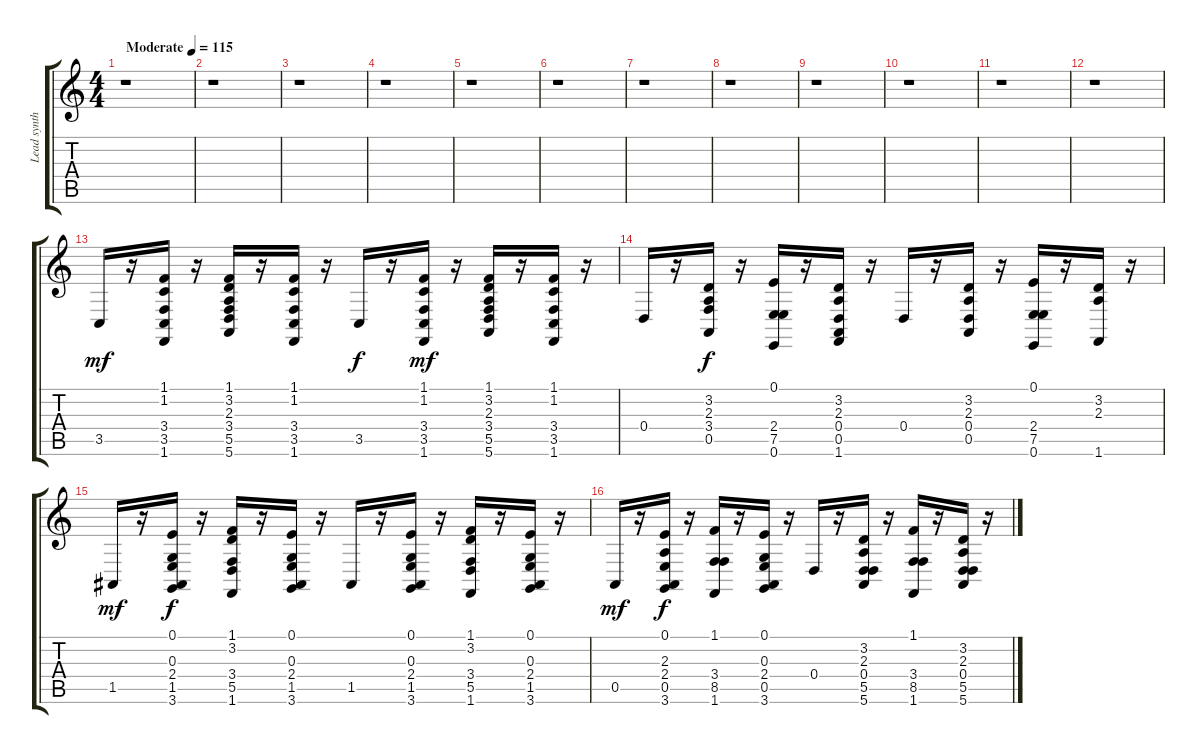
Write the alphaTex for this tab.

\track ("Lead synth" "Lead synth") {instrument churchorgan}
\staff {score tabs}
\tuning (E4 B3 G3 D3 A2 E2) {hide}
\ts (4 4)
\tempo (115 "Moderate")
\clef g2
\ks c
r.1{dy mf instrument churchorgan} |
r.1 |
r.1 |
r.1 |
r.1 |
r.1 |
r.1 |
r.1 |
r.1 |
r.1 |
r.1 |
r.1 |
3.5.16 r.16 (1.1 1.2 3.4 3.5 1.6).16 r.16 (1.1 3.2 2.3 3.4 5.5 5.6).16 r.16 (1.1 1.2 3.4 3.5 1.6).16 r.16 3.5.16{dy f} r.16 (1.1 1.2 3.4 3.5 1.6).16{dy mf} r.16 (1.1 3.2 2.3 3.4 5.5 5.6).16 r.16 (1.1 1.2 3.4 3.5 1.6).16 r.16 |
0.4.16 r.16 (3.2 2.3 3.4 0.5).16{dy f} r.16 (0.1 2.4 7.5 0.6).16 r.16 (3.2 2.3 0.4 0.5 1.6).16 r.16 0.4.16 r.16 (3.2 2.3 0.4 0.5).16 r.16 (0.1 2.4 7.5 0.6).16 r.16 (3.2 2.3 1.6).16 r.16 |
1.5.16{dy mf} r.16 (0.1 0.3 2.4 1.5 3.6).16{dy f} r.16 (1.1 3.2 3.4 5.5 1.6).16 r.16 (0.1 0.3 2.4 1.5 3.6).16 r.16 1.5.16 r.16 (0.1 0.3 2.4 1.5 3.6).16 r.16 (1.1 3.2 3.4 5.5 1.6).16 r.16 (0.1 0.3 2.4 1.5 3.6).16 r.16 |
0.5.16{dy mf} r.16 (0.1 2.3 2.4 0.5 3.6).16{dy f} r.16 (1.1 3.4 8.5 1.6).16 r.16 (0.1 0.3 2.4 0.5 3.6).16 r.16 0.4.16 r.16 (3.2 2.3 0.4 5.5 5.6).16 r.16 (1.1 3.4 8.5 1.6).16 r.16 (3.2 2.3 0.4 5.5 5.6).16 r.16
